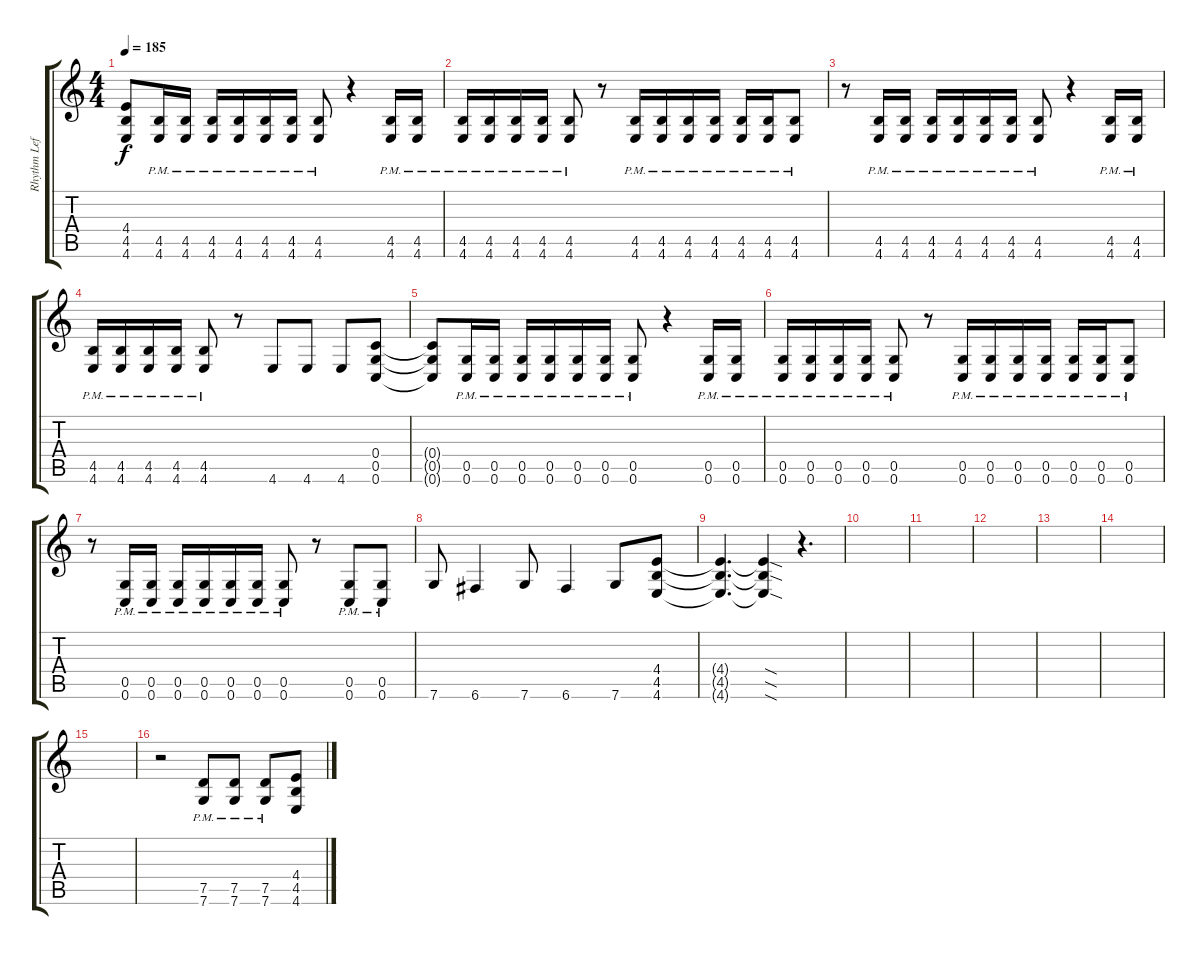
\track ("Rhythm Left" "Rhythm Lef") {instrument distortionguitar}
\staff {score tabs}
\tuning (D4 A3 F3 C3 G2 C2) {hide}
\ts (4 4)
\tempo 185
\clef g2
\ks c
(4.4{t} 4.5{t} 4.6{t}).8{dy f} (4.5{pm} 4.6{pm}).16 (4.5{pm} 4.6{pm}).16 (4.5{pm} 4.6{pm}).16 (4.5{pm} 4.6{pm}).16 (4.5{pm} 4.6{pm}).16 (4.5{pm} 4.6{pm}).16 (4.5{pm} 4.6{pm}).8 r.4 (4.5{pm} 4.6{pm}).16 (4.5{pm} 4.6{pm}).16 |
(4.5{pm} 4.6{pm}).16 (4.5{pm} 4.6{pm}).16 (4.5{pm} 4.6{pm}).16 (4.5{pm} 4.6{pm}).16 (4.5{pm} 4.6{pm}).8 r.8 (4.5{pm} 4.6{pm}).16 (4.5{pm} 4.6{pm}).16 (4.5{pm} 4.6{pm}).16 (4.5{pm} 4.6{pm}).16 (4.5{pm} 4.6{pm}).16 (4.5{pm} 4.6{pm}).16 (4.5{pm} 4.6{pm}).8 |
r.8 (4.5{pm} 4.6{pm}).16 (4.5{pm} 4.6{pm}).16 (4.5{pm} 4.6{pm}).16 (4.5{pm} 4.6{pm}).16 (4.5{pm} 4.6{pm}).16 (4.5{pm} 4.6{pm}).16 (4.5{pm} 4.6{pm}).8 r.4 (4.5{pm} 4.6{pm}).16 (4.5{pm} 4.6{pm}).16 |
(4.5{pm} 4.6{pm}).16 (4.5{pm} 4.6{pm}).16 (4.5{pm} 4.6{pm}).16 (4.5{pm} 4.6{pm}).16 (4.5{pm} 4.6{pm}).8 r.8 4.6.8 4.6.8 4.6.8 (0.4 0.5 0.6).8 |
(0.4{t} 0.5{t} 0.6{t}).8 (0.5{pm} 0.6{pm}).16 (0.5{pm} 0.6{pm}).16 (0.5{pm} 0.6{pm}).16 (0.5{pm} 0.6{pm}).16 (0.5{pm} 0.6{pm}).16 (0.5{pm} 0.6{pm}).16 (0.5{pm} 0.6{pm}).8 r.4 (0.5{pm} 0.6{pm}).16 (0.5{pm} 0.6{pm}).16 |
(0.5{pm} 0.6{pm}).16 (0.5{pm} 0.6{pm}).16 (0.5{pm} 0.6{pm}).16 (0.5{pm} 0.6{pm}).16 (0.5{pm} 0.6{pm}).8 r.8 (0.5{pm} 0.6{pm}).16 (0.5{pm} 0.6{pm}).16 (0.5{pm} 0.6{pm}).16 (0.5{pm} 0.6{pm}).16 (0.5{pm} 0.6{pm}).16 (0.5{pm} 0.6{pm}).16 (0.5{pm} 0.6{pm}).8 |
r.8 (0.5{pm} 0.6{pm}).16 (0.5{pm} 0.6{pm}).16 (0.5{pm} 0.6{pm}).16 (0.5{pm} 0.6{pm}).16 (0.5{pm} 0.6{pm}).16 (0.5{pm} 0.6{pm}).16 (0.5{pm} 0.6{pm}).8 r.8 (0.5{pm} 0.6{pm}).8 (0.5{pm} 0.6{pm}).8 |
7.6.8 6.6.4 7.6.8 6.6.4 7.6.8 (4.4 4.5 4.6).8 |
(4.4{t} 4.5{t} 4.6{t}).4{d} (4.4{sod t} 4.5{sod t} 4.6{sod t}).4 r.4{d} |
|
|
|
|
|
|
r.2 (7.5{pm} 7.6{pm}).8 (7.5{pm} 7.6{pm}).8 (7.5{pm} 7.6{pm}).8 (4.4 4.5 4.6).8
